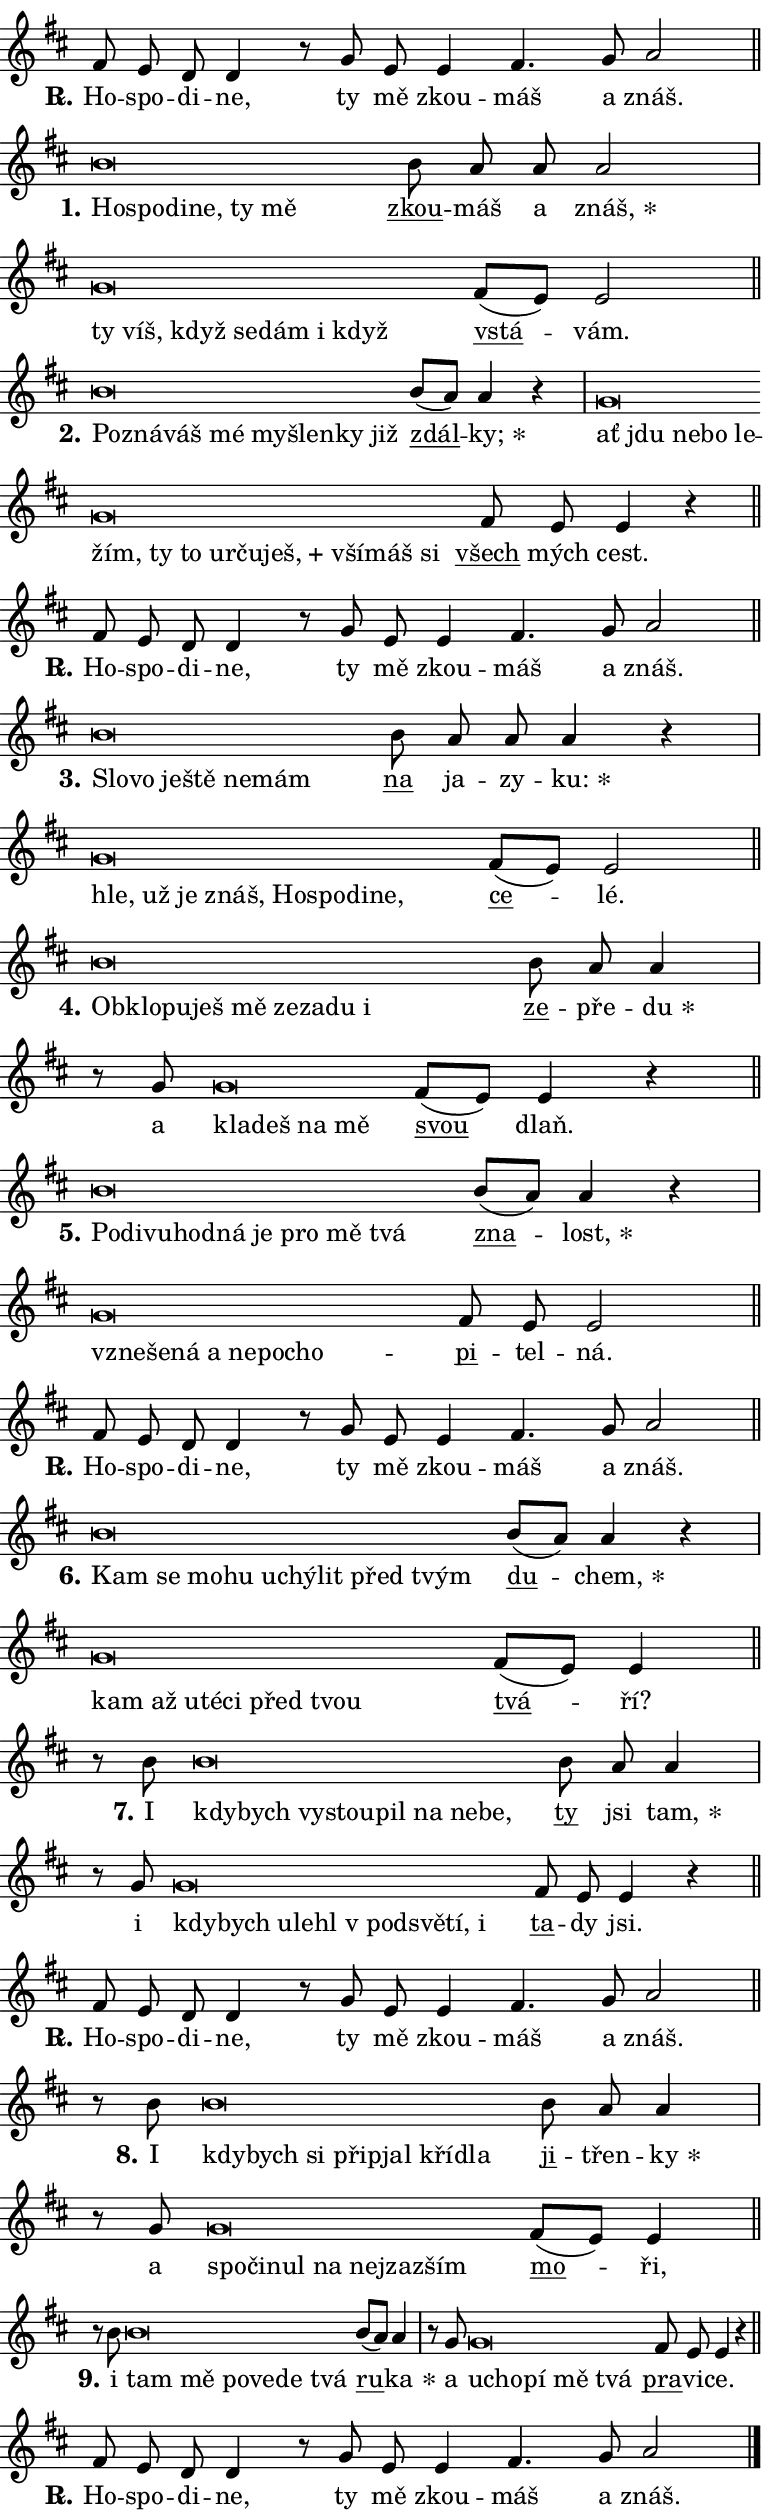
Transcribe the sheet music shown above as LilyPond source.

\version "2.24.0"
\header { tagline = "" }
\paper {
  indent = 0\cm
  top-margin = 0\cm
  right-margin = 0.13\cm % to fit lyric hyphens
  bottom-margin = 0\cm
  left-margin = 0\cm
  paper-width = 13\cm
  page-breaking = #ly:one-page-breaking
  system-system-spacing.basic-distance = #11
  score-system-spacing.basic-distance = #11
  ragged-last = ##f
}


%% Author: Thomas Morley
%% https://lists.gnu.org/archive/html/lilypond-user/2020-05/msg00002.html
#(define (line-position grob)
"Returns position of @var[grob} in current system:
   @code{'start}, if at first time-step
   @code{'end}, if at last time-step
   @code{'middle} otherwise
"
  (let* ((col (ly:item-get-column grob))
         (ln (ly:grob-object col 'left-neighbor))
         (rn (ly:grob-object col 'right-neighbor))
         (col-to-check-left (if (ly:grob? ln) ln col))
         (col-to-check-right (if (ly:grob? rn) rn col))
         (break-dir-left
           (and
             (ly:grob-property col-to-check-left 'non-musical #f)
             (ly:item-break-dir col-to-check-left)))
         (break-dir-right
           (and
             (ly:grob-property col-to-check-right 'non-musical #f)
             (ly:item-break-dir col-to-check-right))))
        (cond ((eqv? 1 break-dir-left) 'start)
              ((eqv? -1 break-dir-right) 'end)
              (else 'middle))))

#(define (tranparent-at-line-position vctor)
  (lambda (grob)
  "Relying on @code{line-position} select the relevant enry from @var{vctor}.
Used to determine transparency,"
    (case (line-position grob)
      ((end) (not (vector-ref vctor 0)))
      ((middle) (not (vector-ref vctor 1)))
      ((start) (not (vector-ref vctor 2))))))

noteHeadBreakVisibility =
#(define-music-function (break-visibility)(vector?)
"Makes @code{NoteHead}s transparent relying on @var{break-visibility}"
#{
  \override NoteHead.transparent =
    #(tranparent-at-line-position break-visibility)
#})

#(define delete-ledgers-for-transparent-note-heads
  (lambda (grob)
    "Reads whether a @code{NoteHead} is transparent.
If so this @code{NoteHead} is removed from @code{'note-heads} from
@var{grob}, which is supposed to be @code{LedgerLineSpanner}.
As a result ledgers are not printed for this @code{NoteHead}"
    (let* ((nhds-array (ly:grob-object grob 'note-heads))
           (nhds-list
             (if (ly:grob-array? nhds-array)
                 (ly:grob-array->list nhds-array)
                 '()))
           ;; Relies on the transparent-property being done before
           ;; Staff.LedgerLineSpanner.after-line-breaking is executed.
           ;; This is fragile ...
           (to-keep
             (remove
               (lambda (nhd)
                 (ly:grob-property nhd 'transparent #f))
               nhds-list)))
      ;; TODO find a better method to iterate over grob-arrays, similiar
      ;; to filter/remove etc for lists
      ;; For now rebuilt from scratch
      (set! (ly:grob-object grob 'note-heads)  '())
      (for-each
        (lambda (nhd)
          (ly:pointer-group-interface::add-grob grob 'note-heads nhd))
        to-keep))))

squashNotes = {
  \override NoteHead.X-extent = #'(-0.2 . 0.2)
  \override NoteHead.Y-extent = #'(-0.75 . 0)
  \override NoteHead.stencil =
    #(lambda (grob)
       (let ((pos (ly:grob-property grob 'staff-position)))
         (begin
           (if (< pos -7) (display "ERROR: Lower brevis then expected\n") (display ""))
           (if (<= pos -6) ly:text-interface::print ly:note-head::print))))
}
unSquashNotes = {
  \revert NoteHead.X-extent
  \revert NoteHead.Y-extent
  \revert NoteHead.stencil
}

hideNotes = \noteHeadBreakVisibility #begin-of-line-visible
unHideNotes = \noteHeadBreakVisibility #all-visible

% work-around for resetting accidentals
% https://lilypond.org/doc/v2.23/Documentation/notation/displaying-rhythms#unmetered-music
cadenzaMeasure = {
  \cadenzaOff
  \partial 1024 s1024
  \cadenzaOn
}

#(define-markup-command (accent layout props text) (markup?)
  "Underline accented syllable"
  (interpret-markup layout props
    #{\markup \override #'(offset . 4.3) \underline { #text }#}))

responsum = \markup \concat {
  "R" \hspace #-1.05 \path #0.1 #'((moveto 0 0.07) (lineto 0.9 0.8)) \hspace #0.05 "."
}

spaceSize = #0.6828661417322834 % exact space size for TeX Gyre Schola

\layout {
  \context {
    \Staff
    \remove "Time_signature_engraver"
    \override LedgerLineSpanner.after-line-breaking = #delete-ledgers-for-transparent-note-heads
  }
  \context {
    \Lyrics {
      \override LyricSpace.minimum-distance = \spaceSize
      \override LyricText.font-name = #"TeX Gyre Schola"
      \override LyricText.font-size = 1
      \override StanzaNumber.font-name = #"TeX Gyre Schola Bold"
      \override StanzaNumber.font-size = 1
    }
  }
  \context {
    \Score 
    \override NoteHead.text =
      #(lambda (grob) 
        (let ((pos (ly:grob-property grob 'staff-position)))
          #{\markup {
            \combine
              \halign #-0.55 \raise #(if (= pos -6) 0 0.5) \override #'(thickness . 2) \draw-line #'(3.2 . 0)
              \musicglyph "noteheads.sM1"
          }#}))
  }
}

% magnetic-lyrics.ily
%
%   written by
%     Jean Abou Samra <jean@abou-samra.fr>
%     Werner Lemberg <wl@gnu.org>
%
%   adapted by
%     Jiri Hon <jiri.hon@gmail.com>
%
% Version 2022-Apr-15

% https://www.mail-archive.com/lilypond-user@gnu.org/msg149350.html

#(define (Left_hyphen_pointer_engraver context)
   "Collect syllable-hyphen-syllable occurrences in lyrics and store
them in properties.  This engraver only looks to the left.  For
example, if the lyrics input is @code{foo -- bar}, it does the
following.

@itemize @bullet
@item
Set the @code{text} property of the @code{LyricHyphen} grob between
@q{foo} and @q{bar} to @code{foo}.

@item
Set the @code{left-hyphen} property of the @code{LyricText} grob with
text @q{foo} to the @code{LyricHyphen} grob between @q{foo} and
@q{bar}.
@end itemize

Use this auxiliary engraver in combination with the
@code{lyric-@/text::@/apply-@/magnetic-@/offset!} hook."
   (let ((hyphen #f)
         (text #f))
     (make-engraver
      (acknowledgers
       ((lyric-syllable-interface engraver grob source-engraver)
        (set! text grob)))
      (end-acknowledgers
       ((lyric-hyphen-interface engraver grob source-engraver)
        ;(when (not (grob::has-interface grob 'lyric-space-interface))
          (set! hyphen grob)));)
      ((stop-translation-timestep engraver)
       (when (and text hyphen)
         (ly:grob-set-object! text 'left-hyphen hyphen))
       (set! text #f)
       (set! hyphen #f)))))

#(define (lyric-text::apply-magnetic-offset! grob)
   "If the space between two syllables is less than the value in
property @code{LyricText@/.details@/.squash-threshold}, move the right
syllable to the left so that it gets concatenated with the left
syllable.

Use this function as a hook for
@code{LyricText@/.after-@/line-@/breaking} if the
@code{Left_@/hyphen_@/pointer_@/engraver} is active."
   (let ((hyphen (ly:grob-object grob 'left-hyphen #f)))
     (when hyphen
       (let ((left-text (ly:spanner-bound hyphen LEFT)))
         (when (grob::has-interface left-text 'lyric-syllable-interface)
           (let* ((common (ly:grob-common-refpoint grob left-text X))
                  (this-x-ext (ly:grob-extent grob common X))
                  (left-x-ext
                   (begin
                     ;; Trigger magnetism for left-text.
                     (ly:grob-property left-text 'after-line-breaking)
                     (ly:grob-extent left-text common X)))
                  ;; `delta` is the gap width between two syllables.
                  (delta (- (interval-start this-x-ext)
                            (interval-end left-x-ext)))
                  (details (ly:grob-property grob 'details))
                  (threshold (assoc-get 'squash-threshold details 0.2)))
             (when (< delta threshold)
               (let* (;; We have to manipulate the input text so that
                      ;; ligatures crossing syllable boundaries are not
                      ;; disabled.  For languages based on the Latin
                      ;; script this is essentially a beautification.
                      ;; However, for non-Western scripts it can be a
                      ;; necessity.
                      (lt (ly:grob-property left-text 'text))
                      (rt (ly:grob-property grob 'text))
                      (is-space (grob::has-interface hyphen 'lyric-space-interface))
                      (space (if is-space " " ""))
                      (extra-delta (if is-space spaceSize 0))
                      ;; Append new syllable.
                      (ltrt-space (if (and (string? lt) (string? rt))
                                (string-append lt space rt)
                                (make-concat-markup (list lt space rt))))
                      ;; Right-align `ltrt` to the right side.
                      (ltrt-space-markup (grob-interpret-markup
                               grob
                               (make-translate-markup
                                (cons (interval-length this-x-ext) 0)
                                (make-right-align-markup ltrt-space)))))
                 (begin
                   ;; Don't print `left-text`.
                   (ly:grob-set-property! left-text 'stencil #f)
                   ;; Set text and stencil (which holds all collected
                   ;; syllables so far) and shift it to the left.
                   (ly:grob-set-property! grob 'text ltrt-space)
                   (ly:grob-set-property! grob 'stencil ltrt-space-markup)
                   (ly:grob-translate-axis! grob (- (- delta extra-delta)) X))))))))))


#(define (lyric-hyphen::displace-bounds-first grob)
   ;; Make very sure this callback isn't triggered too early.
   (let ((left (ly:spanner-bound grob LEFT))
         (right (ly:spanner-bound grob RIGHT)))
     (ly:grob-property left 'after-line-breaking)
     (ly:grob-property right 'after-line-breaking)
     (ly:lyric-hyphen::print grob)))

squashThreshold = #0.4

\layout {
  \context {
    \Lyrics
    \consists #Left_hyphen_pointer_engraver
    \override LyricText.after-line-breaking =
      #lyric-text::apply-magnetic-offset!
    \override LyricHyphen.stencil = #lyric-hyphen::displace-bounds-first
    \override LyricText.details.squash-threshold = \squashThreshold
    \override LyricHyphen.minimum-distance = 0
    \override LyricHyphen.minimum-length = \squashThreshold
  }
}

squashText = \override LyricText.details.squash-threshold = 9999
unSquashText = \override LyricText.details.squash-threshold = \squashThreshold

leftText = \override LyricText.self-alignment-X = #LEFT
unLeftText = \revert LyricText.self-alignment-X

starOffset = #(lambda (grob) 
                (let ((x_offset (ly:self-alignment-interface::aligned-on-x-parent grob)))
                  (if (= x_offset 0) 0 (+ x_offset 1.2))))

star = #(define-music-function (syllable)(string?)
"Append star separator at the end of a syllable"
#{
  \once \override LyricText.X-offset = #starOffset
  \lyricmode { \markup {
    #syllable
    \override #'((font-name . "TeX Gyre Schola Bold")) \hspace #0.2 \lower #0.65 \larger "*"
  } }
#})

starAccent = #(define-music-function (syllable)(string?)
"Append star separator at the end of a syllable and make accent"
#{
  \once \override LyricText.X-offset = #starOffset
  \lyricmode { \markup {
    \accent #syllable
    \override #'((font-name . "TeX Gyre Schola Bold")) \hspace #0.2 \lower #0.65 \larger "*"
  } }
#})

breath = #(define-music-function (syllable)(string?)
"Append breathing indicator at the end of a syllable"
#{
  \lyricmode { \markup { #syllable "+" } }
#})

optionalBreath = #(define-music-function (syllable)(string?)
"Append optional breathing indicator at the end of a syllable"
#{
  \lyricmode { \markup { #syllable "(+)" } }
#})


\score {
    <<
        \new Voice = "melody" { \cadenzaOn \key d \major \relative { fis'8 e d d4 r8 \bar "" g e \bar "" e4 fis4. g8 a2 \cadenzaMeasure \bar "||" \break } }
        \new Lyrics \lyricsto "melody" { \lyricmode { \set stanza = \responsum
Ho -- spo -- di -- ne, ty mě zkou -- máš a znáš. } }
    >>
    \layout {}
}

\score {
    <<
        \new Voice = "melody" { \cadenzaOn \key d \major \relative { \squashNotes b'\breve*1/16 \hideNotes \breve*1/16 \bar "" \breve*1/16 \bar "" \breve*1/16 \bar "" \breve*1/16 \breve*1/16 \bar "" \unHideNotes \unSquashNotes \bar "" b8 a a a2 \cadenzaMeasure \bar "|" \squashNotes g\breve*1/16 \hideNotes \breve*1/16 \bar "" \breve*1/16 \bar "" \breve*1/16 \bar "" \breve*1/16 \bar "" \breve*1/16 \breve*1/16 \bar "" \unHideNotes \unSquashNotes \bar "" fis8[( e)] e2 \cadenzaMeasure \bar "||" \break } }
        \new Lyrics \lyricsto "melody" { \lyricmode { \set stanza = "1."
\leftText Ho -- \squashText spo -- di -- ne, ty mě \unLeftText \unSquashText \markup \accent zkou -- máš a \star znáš, \leftText ty \squashText víš, když se -- dám i když \unLeftText \unSquashText \markup \accent vstá -- vám. } }
    >>
    \layout {}
}

\score {
    <<
        \new Voice = "melody" { \cadenzaOn \key d \major \relative { \squashNotes b'\breve*1/16 \hideNotes \breve*1/16 \bar "" \breve*1/16 \bar "" \breve*1/16 \bar "" \breve*1/16 \bar "" \breve*1/16 \bar "" \breve*1/16 \breve*1/16 \bar "" \unHideNotes \unSquashNotes \bar "" b8[( a)] a4 r \cadenzaMeasure \bar "|" \squashNotes g\breve*1/16 \hideNotes \breve*1/16 \bar "" \breve*1/16 \bar "" \breve*1/16 \bar "" \breve*1/16 \bar "" \breve*1/16 \bar "" \breve*1/16 \bar "" \breve*1/16 \bar "" \breve*1/16 \bar "" \breve*1/16 \bar "" \breve*1/16 \bar "" \breve*1/16 \bar "" \breve*1/16 \breve*1/16 \bar "" \unHideNotes \unSquashNotes \bar "" fis8 e e4 r \cadenzaMeasure \bar "||" \break } }
        \new Lyrics \lyricsto "melody" { \lyricmode { \set stanza = "2."
\leftText Po -- \squashText zná -- váš mé my -- šlen -- ky již \unLeftText \unSquashText \markup \accent zdál -- \star ky; \leftText ať \squashText jdu ne -- bo le -- žím, ty to ur -- ču -- \breath "ješ," vší -- máš si \unLeftText \unSquashText \markup \accent všech mých cest. } }
    >>
    \layout {}
}

\score {
    <<
        \new Voice = "melody" { \cadenzaOn \key d \major \relative { fis'8 e d d4 r8 \bar "" g e \bar "" e4 fis4. g8 a2 \cadenzaMeasure \bar "||" \break } }
        \new Lyrics \lyricsto "melody" { \lyricmode { \set stanza = \responsum
Ho -- spo -- di -- ne, ty mě zkou -- máš a znáš. } }
    >>
    \layout {}
}

\score {
    <<
        \new Voice = "melody" { \cadenzaOn \key d \major \relative { \squashNotes b'\breve*1/16 \hideNotes \breve*1/16 \bar "" \breve*1/16 \bar "" \breve*1/16 \bar "" \breve*1/16 \breve*1/16 \bar "" \unHideNotes \unSquashNotes \bar "" b8 a a a4 r \cadenzaMeasure \bar "|" \squashNotes g\breve*1/16 \hideNotes \breve*1/16 \bar "" \breve*1/16 \bar "" \breve*1/16 \bar "" \breve*1/16 \bar "" \breve*1/16 \bar "" \breve*1/16 \breve*1/16 \bar "" \unHideNotes \unSquashNotes \bar "" fis8[( e)] e2 \cadenzaMeasure \bar "||" \break } }
        \new Lyrics \lyricsto "melody" { \lyricmode { \set stanza = "3."
\leftText Slo -- \squashText vo je -- ště ne -- mám \unLeftText \unSquashText \markup \accent na ja -- zy -- \star ku: \leftText hle, \squashText už je znáš, Ho -- spo -- di -- ne, \unLeftText \unSquashText \markup \accent ce -- lé. } }
    >>
    \layout {}
}

\score {
    <<
        \new Voice = "melody" { \cadenzaOn \key d \major \relative { \squashNotes b'\breve*1/16 \hideNotes \breve*1/16 \bar "" \breve*1/16 \bar "" \breve*1/16 \bar "" \breve*1/16 \bar "" \breve*1/16 \bar "" \breve*1/16 \bar "" \breve*1/16 \breve*1/16 \bar "" \unHideNotes \unSquashNotes \bar "" b8 a a4 \cadenzaMeasure \bar "|" r8 g8 \squashNotes g\breve*1/16 \hideNotes \breve*1/16 \bar "" \breve*1/16 \breve*1/16 \bar "" \unHideNotes \unSquashNotes \bar "" fis8[( e)] e4 r \cadenzaMeasure \bar "||" \break } }
        \new Lyrics \lyricsto "melody" { \lyricmode { \set stanza = "4."
\leftText Ob -- \squashText klo -- pu -- ješ mě ze -- za -- du i \unLeftText \unSquashText \markup \accent ze -- pře -- \star du a \leftText kla -- \squashText deš na mě \unLeftText \unSquashText \markup \accent svou dlaň. } }
    >>
    \layout {}
}

\score {
    <<
        \new Voice = "melody" { \cadenzaOn \key d \major \relative { \squashNotes b'\breve*1/16 \hideNotes \breve*1/16 \bar "" \breve*1/16 \bar "" \breve*1/16 \bar "" \breve*1/16 \bar "" \breve*1/16 \bar "" \breve*1/16 \bar "" \breve*1/16 \breve*1/16 \bar "" \unHideNotes \unSquashNotes \bar "" b8[( a)] a4 r \cadenzaMeasure \bar "|" \squashNotes g\breve*1/16 \hideNotes \breve*1/16 \bar "" \breve*1/16 \bar "" \breve*1/16 \bar "" \breve*1/16 \bar "" \breve*1/16 \breve*1/16 \bar "" \unHideNotes \unSquashNotes \bar "" fis8 e e2 \cadenzaMeasure \bar "||" \break } }
        \new Lyrics \lyricsto "melody" { \lyricmode { \set stanza = "5."
\leftText Po -- \squashText di -- vu -- hod -- ná je pro mě tvá \unLeftText \unSquashText \markup \accent zna -- \star lost, \leftText vzne -- \squashText še -- ná a ne -- po -- cho -- \unLeftText \unSquashText \markup \accent pi -- tel -- ná. } }
    >>
    \layout {}
}

\score {
    <<
        \new Voice = "melody" { \cadenzaOn \key d \major \relative { fis'8 e d d4 r8 \bar "" g e \bar "" e4 fis4. g8 a2 \cadenzaMeasure \bar "||" \break } }
        \new Lyrics \lyricsto "melody" { \lyricmode { \set stanza = \responsum
Ho -- spo -- di -- ne, ty mě zkou -- máš a znáš. } }
    >>
    \layout {}
}

\score {
    <<
        \new Voice = "melody" { \cadenzaOn \key d \major \relative { \squashNotes b'\breve*1/16 \hideNotes \breve*1/16 \bar "" \breve*1/16 \bar "" \breve*1/16 \bar "" \breve*1/16 \bar "" \breve*1/16 \bar "" \breve*1/16 \bar "" \breve*1/16 \breve*1/16 \bar "" \unHideNotes \unSquashNotes \bar "" b8[( a)] a4 r \cadenzaMeasure \bar "|" \squashNotes g\breve*1/16 \hideNotes \breve*1/16 \bar "" \breve*1/16 \bar "" \breve*1/16 \bar "" \breve*1/16 \bar "" \breve*1/16 \breve*1/16 \bar "" \unHideNotes \unSquashNotes \bar "" fis8[( e)] e4 \cadenzaMeasure \bar "||" \break } }
        \new Lyrics \lyricsto "melody" { \lyricmode { \set stanza = "6."
\leftText Kam \squashText se mo -- hu u -- chý -- lit před tvým \unLeftText \unSquashText \markup \accent du -- \star chem, \leftText kam \squashText až u -- té -- ci před tvou \unLeftText \unSquashText \markup \accent tvá -- ří? } }
    >>
    \layout {}
}

\score {
    <<
        \new Voice = "melody" { \cadenzaOn \key d \major \relative { r8 b'8 \squashNotes b\breve*1/16 \hideNotes \breve*1/16 \bar "" \breve*1/16 \bar "" \breve*1/16 \bar "" \breve*1/16 \bar "" \breve*1/16 \bar "" \breve*1/16 \breve*1/16 \bar "" \unHideNotes \unSquashNotes \bar "" b8 a a4 \cadenzaMeasure \bar "|" r8 g8 \squashNotes g\breve*1/16 \hideNotes \breve*1/16 \bar "" \breve*1/16 \bar "" \breve*1/16 \bar "" \breve*1/16 \bar "" \breve*1/16 \bar "" \breve*1/16 \bar "" \breve*1/16 \breve*1/16 \bar "" \unHideNotes \unSquashNotes \bar "" fis8 e e4 r \cadenzaMeasure \bar "||" \break } }
        \new Lyrics \lyricsto "melody" { \lyricmode { \set stanza = "7."
I \leftText kdy -- \squashText bych vy -- stou -- pil na ne -- be, \unLeftText \unSquashText \markup \accent ty jsi \star tam, i \leftText kdy -- \squashText bych u -- le -- hl "v pod" -- svě -- tí, i \unLeftText \unSquashText \markup \accent ta -- dy jsi. } }
    >>
    \layout {}
}

\score {
    <<
        \new Voice = "melody" { \cadenzaOn \key d \major \relative { fis'8 e d d4 r8 \bar "" g e \bar "" e4 fis4. g8 a2 \cadenzaMeasure \bar "||" \break } }
        \new Lyrics \lyricsto "melody" { \lyricmode { \set stanza = \responsum
Ho -- spo -- di -- ne, ty mě zkou -- máš a znáš. } }
    >>
    \layout {}
}

\score {
    <<
        \new Voice = "melody" { \cadenzaOn \key d \major \relative { r8 b'8 \squashNotes b\breve*1/16 \hideNotes \breve*1/16 \bar "" \breve*1/16 \bar "" \breve*1/16 \bar "" \breve*1/16 \bar "" \breve*1/16 \breve*1/16 \bar "" \unHideNotes \unSquashNotes \bar "" b8 a a4 \cadenzaMeasure \bar "|" r8 g8 \squashNotes g\breve*1/16 \hideNotes \breve*1/16 \bar "" \breve*1/16 \bar "" \breve*1/16 \bar "" \breve*1/16 \breve*1/16 \bar "" \unHideNotes \unSquashNotes \bar "" fis8[( e)] e4 \cadenzaMeasure \bar "||" \break } }
        \new Lyrics \lyricsto "melody" { \lyricmode { \set stanza = "8."
I \leftText kdy -- \squashText bych si při -- pjal kří -- dla \unLeftText \unSquashText \markup \accent ji -- třen -- \star ky a \leftText spo -- \squashText či -- nul na nej -- zazším \unLeftText \unSquashText \markup \accent mo -- ři, } }
    >>
    \layout {}
}

\score {
    <<
        \new Voice = "melody" { \cadenzaOn \key d \major \relative { r8 b'8 \squashNotes b\breve*1/16 \hideNotes \breve*1/16 \bar "" \breve*1/16 \bar "" \breve*1/16 \bar "" \breve*1/16 \breve*1/16 \bar "" \unHideNotes \unSquashNotes \bar "" b8[( a)] a4 \cadenzaMeasure \bar "|" r8 g8 \squashNotes g\breve*1/16 \hideNotes \breve*1/16 \bar "" \breve*1/16 \bar "" \breve*1/16 \breve*1/16 \bar "" \unHideNotes \unSquashNotes \bar "" fis8 e e4 r \cadenzaMeasure \bar "||" \break } }
        \new Lyrics \lyricsto "melody" { \lyricmode { \set stanza = "9."
i \leftText tam \squashText mě po -- ve -- de tvá \unLeftText \unSquashText \markup \accent ru -- \star ka a \leftText u -- \squashText cho -- pí mě tvá \unLeftText \unSquashText \markup \accent pra -- vi -- ce. } }
    >>
    \layout {}
}

\score {
    <<
        \new Voice = "melody" { \cadenzaOn \key d \major \relative { fis'8 e d d4 r8 \bar "" g e \bar "" e4 fis4. g8 a2 \cadenzaMeasure \bar "||" \break } \bar "|." }
        \new Lyrics \lyricsto "melody" { \lyricmode { \set stanza = \responsum
Ho -- spo -- di -- ne, ty mě zkou -- máš a znáš. } }
    >>
    \layout {}
}
